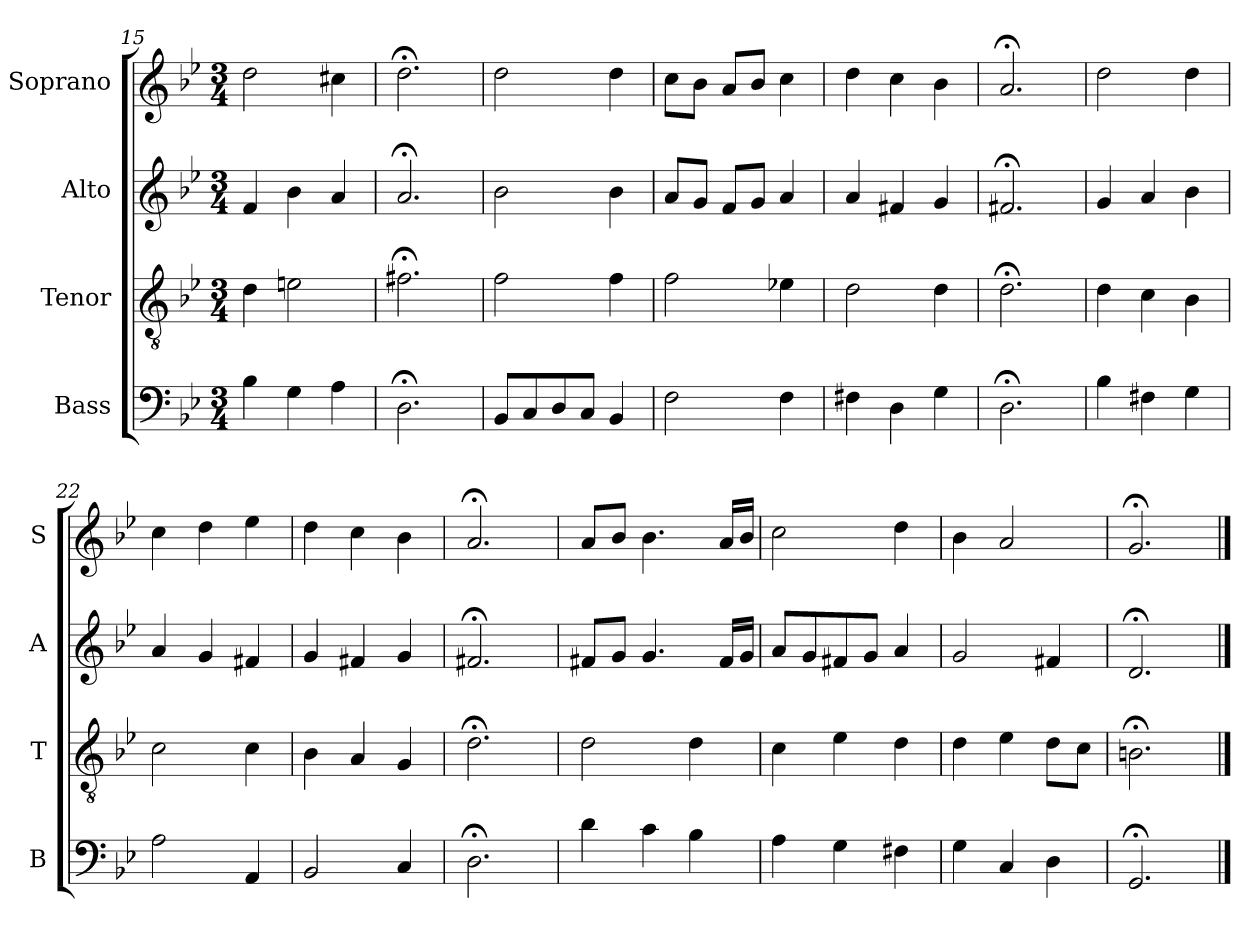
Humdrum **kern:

**kern	**kern	**kern	**kern
*part4	*part3	*part2	*part1
*staff4	*staff3	*staff2	*staff1
*I"Bass	*I"Tenor	*I"Alto	*I"Soprano
*I'B	*I'T	*I'A	*I'S
*clefF4	*clefGv2	*clefG2	*clefG2
*k[b-e-]	*k[b-e-]	*k[b-e-]	*k[b-e-]
*g:	*g:	*g:	*g:
*M3/4	*M3/4	*M3/4	*M3/4
=15	=15	=15	=15
4B-	4d	4f	2dd
4G	2en	4b-	.
4A	.	4a	4cc#X
=16	=16	=16	=16
2.D;<	2.f#X;<	2.a;<	2.dd;<
=17	=17	=17	=17
8BB-L	2f	2b-	2dd
8C	.	.	.
8D	.	.	.
8CJ	.	.	.
4BB-	4f	4b-	4dd
=18	=18	=18	=18
2F	2f	8aL	8ccL
.	.	8gJ	8b-J
.	.	8fL	8aL
.	.	8gJ	8b-J
4F	4e-X	4a	4cc
=19	=19	=19	=19
4F#X	2d	4a	4dd
4D	.	4f#X	4cc
4G	4d	4g	4b-
=20	=20	=20	=20
2.D;<	2.d;<	2.f#X;<i	2.a;<i
=21	=21	=21	=21
4B-	4d	4gi	2ddi
4F#X	4c	4a	.
4G	4B-	4b-	4dd
=22	=22	=22	=22
2A	2c	4a	4cc
.	.	4g	4dd
4AA	4c	4f#X	4ee-
=23	=23	=23	=23
2BB-	4B-	4g	4dd
.	4A	4f#X	4cc
4C	4G	4g	4b-
=24	=24	=24	=24
2.D;<	2.d;<	2.f#X;<	2.a;<
=25	=25	=25	=25
4d	2d	8f#XL	8aL
.	.	8gJ	8b-J
4c	.	4.g	4.b-
4B-	4d	.	.
.	.	16f#LL	16aLL
.	.	16gJJ	16b-JJ
=26	=26	=26	=26
4A	4c	8aL	2cc
.	.	8g	.
4G	4e-	8f#X	.
.	.	8gJ	.
4F#X	4d	4a	4dd
=27	=27	=27	=27
4G	4d	2g	4b-
4C	4e-	.	2a
4D	8dL	4f#X	.
.	8cJ	.	.
=28	=28	=28	=28
2.GG;<	2.Bn;<	2.d;<	2.g;<
==	==	==	==
*-	*-	*-	*-
